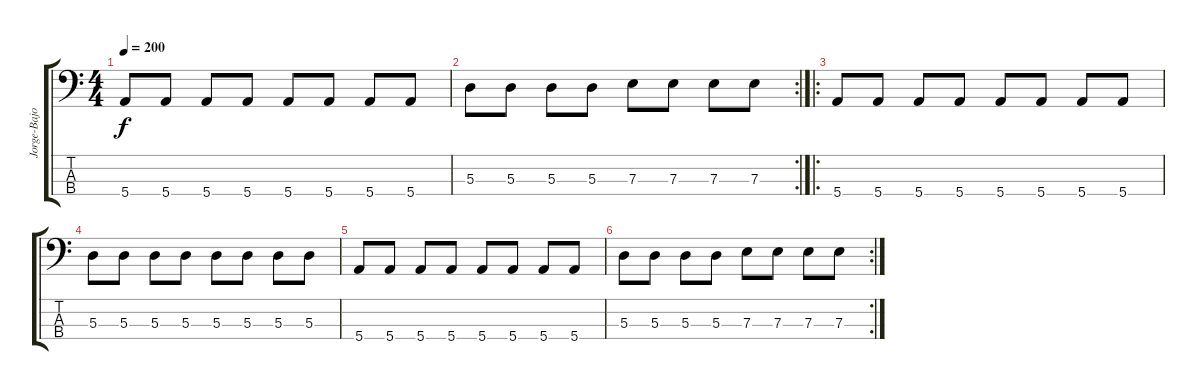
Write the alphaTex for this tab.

\track ("Jorge-Bajo" "Jorge-Bajo") {instrument electricbassfinger}
\staff {score tabs}
\tuning (G2 D2 A1 E1) {hide}
\ts (4 4)
\tempo 200
\clef f4
\ks c
5.4.8{dy f} 5.4.8 5.4.8 5.4.8 5.4.8 5.4.8 5.4.8 5.4.8 |
\rc 2
5.3.8 5.3.8 5.3.8 5.3.8 7.3.8 7.3.8 7.3.8 7.3.8 |
\ro
5.4.8 5.4.8 5.4.8 5.4.8 5.4.8 5.4.8 5.4.8 5.4.8 |
5.3.8 5.3.8 5.3.8 5.3.8 5.3.8 5.3.8 5.3.8 5.3.8 |
5.4.8 5.4.8 5.4.8 5.4.8 5.4.8 5.4.8 5.4.8 5.4.8 |
\rc 2
5.3.8 5.3.8 5.3.8 5.3.8 7.3.8 7.3.8 7.3.8 7.3.8
